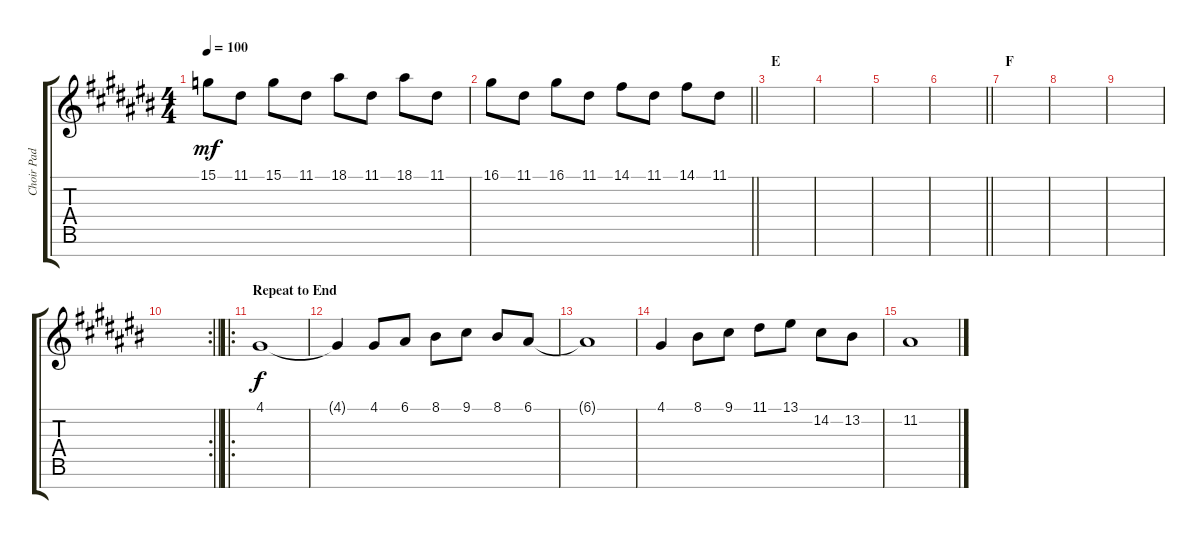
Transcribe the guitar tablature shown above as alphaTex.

\track ("Choir Pad" "Choir Pad") {instrument pad4choir}
\staff {score tabs}
\tuning (E4 B3 G3 D3 A2 E2 B1) {hide}
\ts (4 4)
\tempo 100
\clef g2
\ks c#
15.1.8{dy mf} 11.1.8 15.1.8 11.1.8 18.1.8 11.1.8 18.1.8 11.1.8 |
\barLineRight lightlight
16.1.8 11.1.8 16.1.8 11.1.8 14.1.8 11.1.8 14.1.8 11.1.8 |
\section ("" "E")
|
|
|
\barLineRight lightlight
|
\section ("" "F")
|
|
|
\rc 2
\barLineRight lightlight
|
\ro
\section ("" "Repeat to End")
4.1.1{dy f volume 9 balance 5} |
4.1{t}.4 4.1.8 6.1.8 8.1.8 9.1.8 8.1.8 6.1.8 |
6.1{t}.1 |
4.1.4 8.1.8 9.1.8 11.1.8 13.1.8 14.2.8 13.2.8 |
11.2.1
